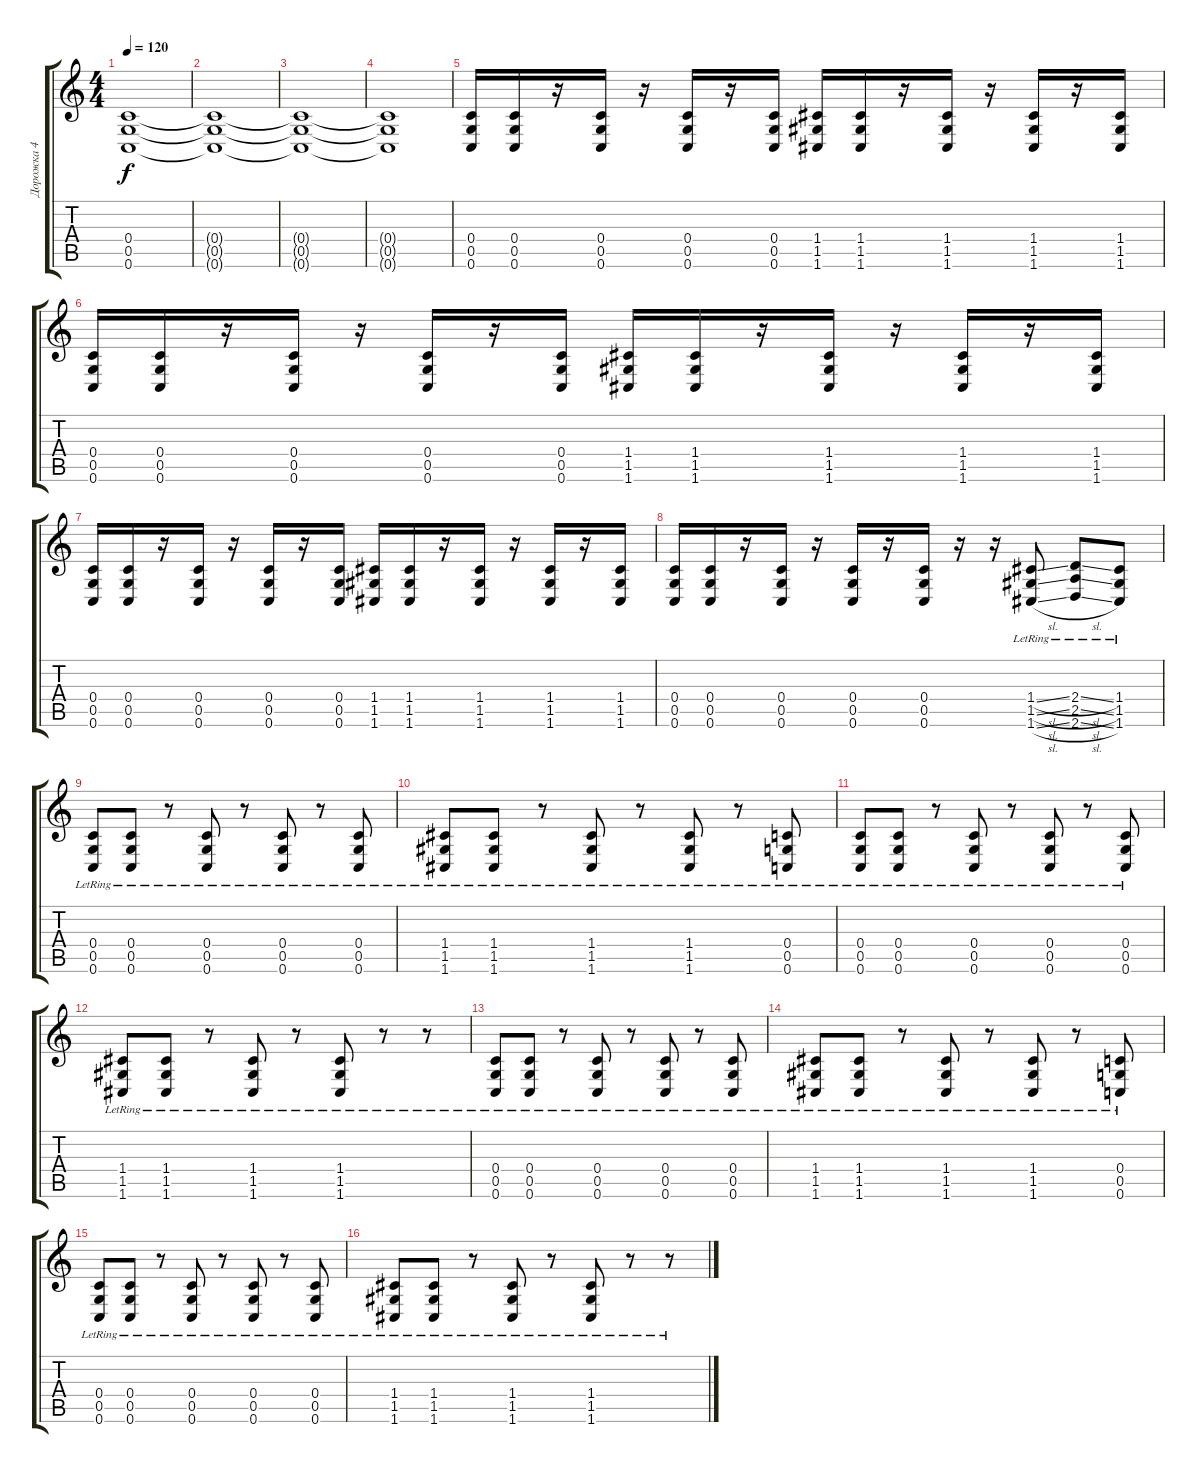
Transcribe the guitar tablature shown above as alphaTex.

\track ("Дорожка 4" "Дорожка 4") {instrument distortionguitar}
\staff {score tabs}
\tuning (D4 A3 F3 C3 G2 C2) {hide}
\ts (4 4)
\tempo 120
\clef g2
\ks c
(0.4 0.5 0.6).1{dy f} |
(0.4{t} 0.5{t} 0.6{t}).1 |
(0.4{t} 0.5{t} 0.6{t}).1 |
(0.4{t} 0.5{t} 0.6{t}).1 |
(0.4 0.5 0.6).16 (0.4 0.5 0.6).16 r.16 (0.4 0.5 0.6).16 r.16 (0.4 0.5 0.6).16 r.16 (0.4 0.5 0.6).16 (1.4 1.5 1.6).16 (1.4 1.5 1.6).16 r.16 (1.4 1.5 1.6).16 r.16 (1.4 1.5 1.6).16 r.16 (1.4 1.5 1.6).16 |
(0.4 0.5 0.6).16 (0.4 0.5 0.6).16 r.16 (0.4 0.5 0.6).16 r.16 (0.4 0.5 0.6).16 r.16 (0.4 0.5 0.6).16 (1.4 1.5 1.6).16 (1.4 1.5 1.6).16 r.16 (1.4 1.5 1.6).16 r.16 (1.4 1.5 1.6).16 r.16 (1.4 1.5 1.6).16 |
(0.4 0.5 0.6).16 (0.4 0.5 0.6).16 r.16 (0.4 0.5 0.6).16 r.16 (0.4 0.5 0.6).16 r.16 (0.4 0.5 0.6).16 (1.4 1.5 1.6).16 (1.4 1.5 1.6).16 r.16 (1.4 1.5 1.6).16 r.16 (1.4 1.5 1.6).16 r.16 (1.4 1.5 1.6).16 |
(0.4 0.5 0.6).16 (0.4 0.5 0.6).16 r.16 (0.4 0.5 0.6).16 r.16 (0.4 0.5 0.6).16 r.16 (0.4 0.5 0.6).16 r.16 r.16 (1.4{sl lr} 1.5{sl lr} 1.6{sl lr}).8 (2.4{sl lr} 2.5{sl lr} 2.6{sl lr}).8 (1.4{lr} 1.5{lr} 1.6{lr}).8 |
(0.4{lr} 0.5{lr} 0.6{lr}).8 (0.4{lr} 0.5{lr} 0.6{lr}).8 r.8 (0.4{lr} 0.5{lr} 0.6{lr}).8 r.8 (0.4{lr} 0.5{lr} 0.6{lr}).8 r.8 (0.4{lr} 0.5{lr} 0.6{lr}).8 |
(1.4{lr} 1.5{lr} 1.6{lr}).8 (1.4{lr} 1.5{lr} 1.6{lr}).8 r.8 (1.4{lr} 1.5{lr} 1.6{lr}).8 r.8 (1.4{lr} 1.5{lr} 1.6{lr}).8 r.8 (0.4{lr} 0.5{lr} 0.6{lr}).8 |
(0.4{lr} 0.5{lr} 0.6{lr}).8 (0.4{lr} 0.5{lr} 0.6{lr}).8 r.8 (0.4{lr} 0.5{lr} 0.6{lr}).8 r.8 (0.4{lr} 0.5{lr} 0.6{lr}).8 r.8 (0.4{lr} 0.5{lr} 0.6{lr}).8 |
(1.4{lr} 1.5{lr} 1.6{lr}).8 (1.4{lr} 1.5{lr} 1.6{lr}).8 r.8 (1.4{lr} 1.5{lr} 1.6{lr}).8 r.8 (1.4{lr} 1.5{lr} 1.6{lr}).8 r.8 r.8 |
(0.4{lr} 0.5{lr} 0.6{lr}).8 (0.4{lr} 0.5{lr} 0.6{lr}).8 r.8 (0.4{lr} 0.5{lr} 0.6{lr}).8 r.8 (0.4{lr} 0.5{lr} 0.6{lr}).8 r.8 (0.4{lr} 0.5{lr} 0.6{lr}).8 |
(1.4{lr} 1.5{lr} 1.6{lr}).8 (1.4{lr} 1.5{lr} 1.6{lr}).8 r.8 (1.4{lr} 1.5{lr} 1.6{lr}).8 r.8 (1.4{lr} 1.5{lr} 1.6{lr}).8 r.8 (0.4{lr} 0.5{lr} 0.6{lr}).8 |
(0.4{lr} 0.5{lr} 0.6{lr}).8 (0.4{lr} 0.5{lr} 0.6{lr}).8 r.8 (0.4{lr} 0.5{lr} 0.6{lr}).8 r.8 (0.4{lr} 0.5{lr} 0.6{lr}).8 r.8 (0.4{lr} 0.5{lr} 0.6{lr}).8 |
(1.4{lr} 1.5{lr} 1.6{lr}).8 (1.4{lr} 1.5{lr} 1.6{lr}).8 r.8 (1.4{lr} 1.5{lr} 1.6{lr}).8 r.8 (1.4{lr} 1.5{lr} 1.6{lr}).8 r.8 r.8
